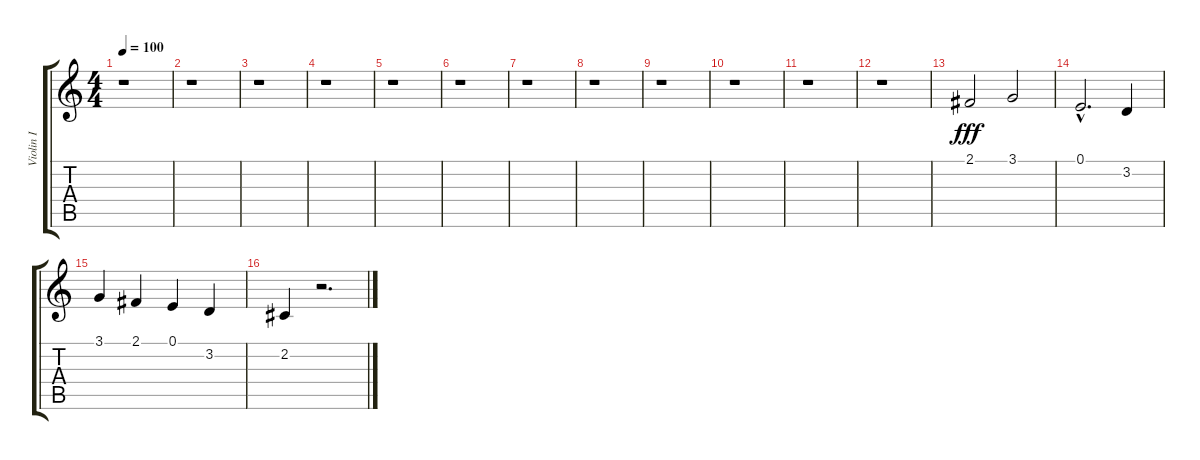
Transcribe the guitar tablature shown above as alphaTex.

\track ("Violin I" "Violin I") {instrument stringensemble1}
\staff {score tabs}
\tuning (E4 B3 G3 D3 A2 E2) {hide}
\ts (4 4)
\tempo 100
\clef g2
\ks c
r.1{dy fff} |
r.1 |
r.1 |
r.1 |
r.1 |
r.1 |
r.1 |
r.1 |
r.1 |
r.1 |
r.1 |
r.1 |
2.1.2 3.1.2 |
0.1{hac}.2{d} 3.2.4 |
3.1.4 2.1.4 0.1.4 3.2.4 |
2.2.4 r.2{d}
